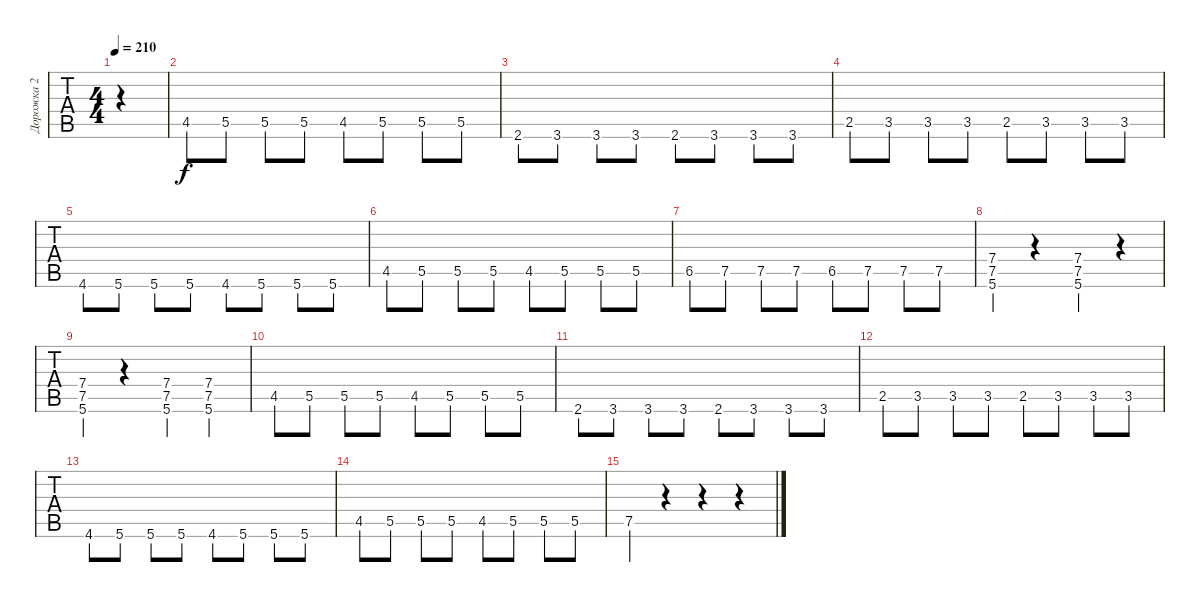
\track ("Дорожка 2" "Дорожка 2") {instrument distortionguitar}
\staff {tabs}
\tuning (E4 B3 G3 D3 A2 E2) {hide}
\ts (4 4)
\tempo 210
\clef g2
\ks c
|
4.5.8 5.5.8 5.5.8 5.5.8 4.5.8 5.5.8 5.5.8 5.5.8 |
2.6.8 3.6.8 3.6.8 3.6.8 2.6.8 3.6.8 3.6.8 3.6.8 |
2.5.8 3.5.8 3.5.8 3.5.8 2.5.8 3.5.8 3.5.8 3.5.8 |
4.6.8 5.6.8 5.6.8 5.6.8 4.6.8 5.6.8 5.6.8 5.6.8 |
4.5.8 5.5.8 5.5.8 5.5.8 4.5.8 5.5.8 5.5.8 5.5.8 |
6.5.8 7.5.8 7.5.8 7.5.8 6.5.8 7.5.8 7.5.8 7.5.8 |
(7.4 7.5 5.6).4 r.4 (7.4 7.5 5.6).4 r.4 |
(7.4 7.5 5.6).4 r.4 (7.4 7.5 5.6).4 (7.4 7.5 5.6).4 |
4.5.8 5.5.8 5.5.8 5.5.8 4.5.8 5.5.8 5.5.8 5.5.8 |
2.6.8 3.6.8 3.6.8 3.6.8 2.6.8 3.6.8 3.6.8 3.6.8 |
2.5.8 3.5.8 3.5.8 3.5.8 2.5.8 3.5.8 3.5.8 3.5.8 |
4.6.8 5.6.8 5.6.8 5.6.8 4.6.8 5.6.8 5.6.8 5.6.8 |
4.5.8 5.5.8 5.5.8 5.5.8 4.5.8 5.5.8 5.5.8 5.5.8 |
7.5.4 r.4 r.4 r.4
